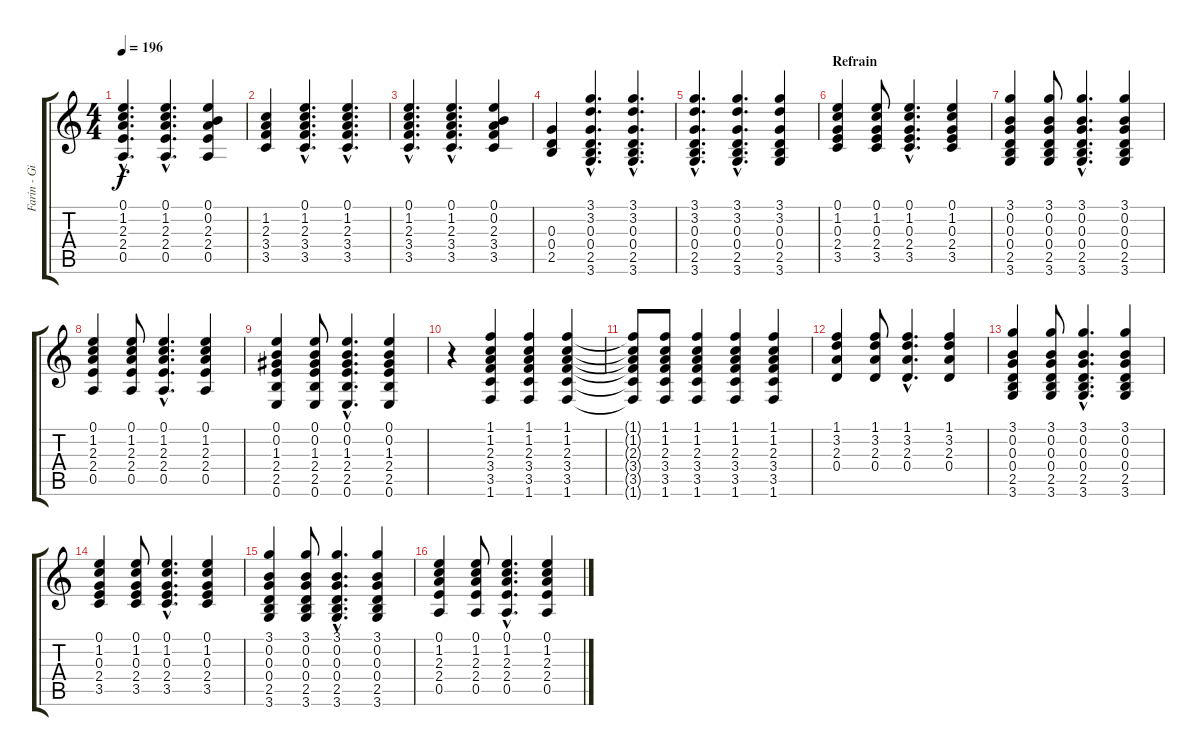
\track ("Farin - Gitarre 1" "Farin - Gi") {instrument acousticguitarsteel}
\staff {score tabs}
\tuning (E4 B3 G3 D3 A2 E2) {hide}
\ts (4 4)
\tempo 196
\clef g2
\ks c
(0.1{hac} 1.2{hac} 2.3{hac} 2.4{hac} 0.5{hac}).4{d dy f} (0.1{hac} 1.2{hac} 2.3{hac} 2.4{hac} 0.5{hac}).4{d} (0.1 0.2 2.3 2.4 0.5).4 |
(1.2 2.3 3.4 3.5).4 (0.1{hac} 1.2{hac} 2.3{hac} 3.4{hac} 3.5{hac}).4{d} (0.1{hac} 1.2{hac} 2.3{hac} 3.4{hac} 3.5{hac}).4{d} |
(0.1{hac} 1.2{hac} 2.3{hac} 3.4{hac} 3.5{hac}).4{d} (0.1{hac} 1.2{hac} 2.3{hac} 3.4{hac} 3.5{hac}).4{d} (0.1 0.2 2.3 3.4 3.5).4 |
(0.3 0.4 2.5).4 (3.1{hac} 3.2{hac} 0.3{hac} 0.4{hac} 2.5{hac} 3.6{hac}).4{d} (3.1{hac} 3.2{hac} 0.3{hac} 0.4{hac} 2.5{hac} 3.6{hac}).4{d} |
(3.1{hac} 3.2{hac} 0.3{hac} 0.4{hac} 2.5{hac} 3.6{hac}).4{d} (3.1{hac} 3.2{hac} 0.3{hac} 0.4{hac} 2.5{hac} 3.6{hac}).4{d} (3.1 3.2 0.3 0.4 2.5 3.6).4 |
\section ("" "Refrain")
(0.1 1.2 0.3 2.4 3.5).4{instrument distortionguitar} (0.1 1.2 0.3 2.4 3.5).8 (0.1{hac} 1.2{hac} 0.3{hac} 2.4{hac} 3.5{hac}).4{d} (0.1 1.2 0.3 2.4 3.5).4 |
(3.1 0.2 0.3 0.4 2.5 3.6).4 (3.1 0.2 0.3 0.4 2.5 3.6).8 (3.1{hac} 0.2{hac} 0.3{hac} 0.4{hac} 2.5{hac} 3.6{hac}).4{d} (3.1 0.2 0.3 0.4 2.5 3.6).4 |
(0.1 1.2 2.3 2.4 0.5).4 (0.1 1.2 2.3 2.4 0.5).8 (0.1{hac} 1.2{hac} 2.3{hac} 2.4{hac} 0.5{hac}).4{d} (0.1 1.2 2.3 2.4 0.5).4 |
(0.1 0.2 1.3 2.4 2.5 0.6).4 (0.1 0.2 1.3 2.4 2.5 0.6).8 (0.1{hac} 0.2{hac} 1.3{hac} 2.4{hac} 2.5{hac} 0.6{hac}).4{d} (0.1 0.2 1.3 2.4 2.5 0.6).4 |
r.4 (1.1 1.2 2.3 3.4 3.5 1.6).4 (1.1 1.2 2.3 3.4 3.5 1.6).4 (1.1 1.2 2.3 3.4 3.5 1.6).4 |
(1.1{t} 1.2{t} 2.3{t} 3.4{t} 3.5{t} 1.6{t}).8 (1.1 1.2 2.3 3.4 3.5 1.6).8 (1.1 1.2 2.3 3.4 3.5 1.6).4 (1.1 1.2 2.3 3.4 3.5 1.6).4 (1.1 1.2 2.3 3.4 3.5 1.6).4 |
(1.1 3.2 2.3 0.4).4 (1.1 3.2 2.3 0.4).8 (1.1{hac} 3.2{hac} 2.3{hac} 0.4{hac}).4{d} (1.1 3.2 2.3 0.4).4 |
(3.1 0.2 0.3 0.4 2.5 3.6).4 (3.1 0.2 0.3 0.4 2.5 3.6).8 (3.1{hac} 0.2{hac} 0.3{hac} 0.4{hac} 2.5{hac} 3.6{hac}).4{d} (3.1 0.2 0.3 0.4 2.5 3.6).4 |
(0.1 1.2 0.3 2.4 3.5).4 (0.1 1.2 0.3 2.4 3.5).8 (0.1{hac} 1.2{hac} 0.3{hac} 2.4{hac} 3.5{hac}).4{d} (0.1 1.2 0.3 2.4 3.5).4 |
(3.1 0.2 0.3 0.4 2.5 3.6).4 (3.1 0.2 0.3 0.4 2.5 3.6).8 (3.1{hac} 0.2{hac} 0.3{hac} 0.4{hac} 2.5{hac} 3.6{hac}).4{d} (3.1 0.2 0.3 0.4 2.5 3.6).4 |
(0.1 1.2 2.3 2.4 0.5).4 (0.1 1.2 2.3 2.4 0.5).8 (0.1{hac} 1.2{hac} 2.3{hac} 2.4{hac} 0.5{hac}).4{d} (0.1 1.2 2.3 2.4 0.5).4
